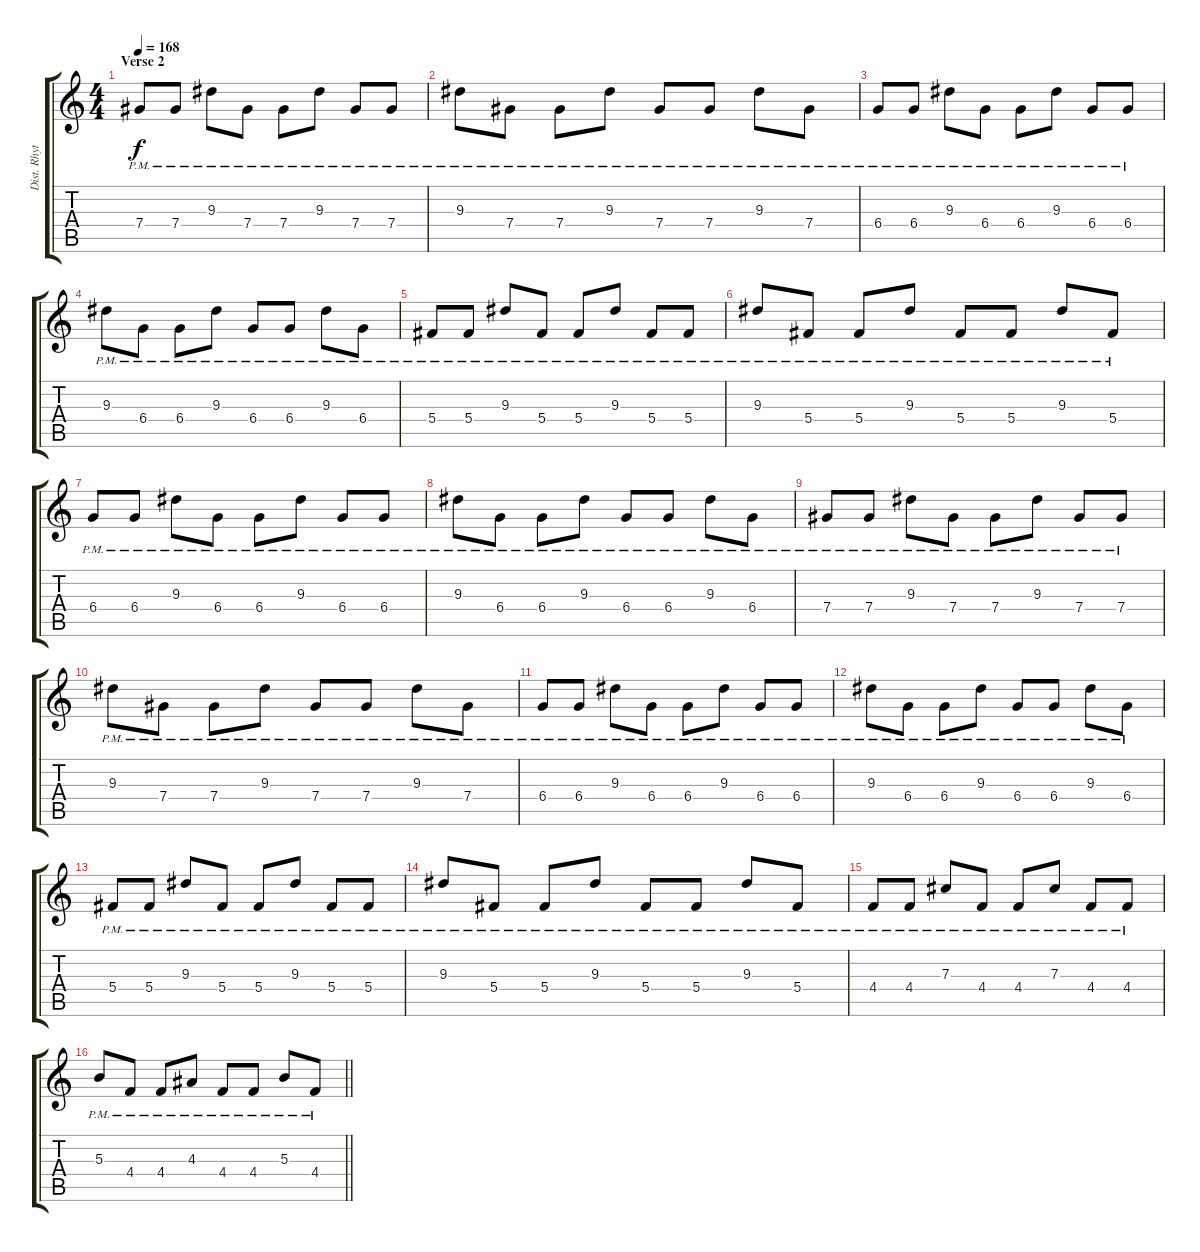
\track ("Dist. Rhytm Guitar [L]" "Dist. Rhyt") {instrument distortionguitar}
\staff {score tabs}
\tuning (Eb4 Bb3 Gb3 Db3 Ab2 Db2) {hide}
\ts (4 4)
\section ("" "Verse 2")
\tempo 168
\clef g2
\ks c
7.4{pm}.8{dy f} 7.4{pm}.8 9.3{pm}.8 7.4{pm}.8 7.4{pm}.8 9.3{pm}.8 7.4{pm}.8 7.4{pm}.8 |
9.3{pm}.8 7.4{pm}.8 7.4{pm}.8 9.3{pm}.8 7.4{pm}.8 7.4{pm}.8 9.3{pm}.8 7.4{pm}.8 |
6.4{pm}.8 6.4{pm}.8 9.3{pm}.8 6.4{pm}.8 6.4{pm}.8 9.3{pm}.8 6.4{pm}.8 6.4{pm}.8 |
9.3{pm}.8 6.4{pm}.8 6.4{pm}.8 9.3{pm}.8 6.4{pm}.8 6.4{pm}.8 9.3{pm}.8 6.4{pm}.8 |
5.4{pm}.8 5.4{pm}.8 9.3{pm}.8 5.4{pm}.8 5.4{pm}.8 9.3{pm}.8 5.4{pm}.8 5.4{pm}.8 |
9.3{pm}.8 5.4{pm}.8 5.4{pm}.8 9.3{pm}.8 5.4{pm}.8 5.4{pm}.8 9.3{pm}.8 5.4{pm}.8 |
6.4{pm}.8 6.4{pm}.8 9.3{pm}.8 6.4{pm}.8 6.4{pm}.8 9.3{pm}.8 6.4{pm}.8 6.4{pm}.8 |
9.3{pm}.8 6.4{pm}.8 6.4{pm}.8 9.3{pm}.8 6.4{pm}.8 6.4{pm}.8 9.3{pm}.8 6.4{pm}.8 |
7.4{pm}.8 7.4{pm}.8 9.3{pm}.8 7.4{pm}.8 7.4{pm}.8 9.3{pm}.8 7.4{pm}.8 7.4{pm}.8 |
9.3{pm}.8 7.4{pm}.8 7.4{pm}.8 9.3{pm}.8 7.4{pm}.8 7.4{pm}.8 9.3{pm}.8 7.4{pm}.8 |
6.4{pm}.8 6.4{pm}.8 9.3{pm}.8 6.4{pm}.8 6.4{pm}.8 9.3{pm}.8 6.4{pm}.8 6.4{pm}.8 |
9.3{pm}.8 6.4{pm}.8 6.4{pm}.8 9.3{pm}.8 6.4{pm}.8 6.4{pm}.8 9.3{pm}.8 6.4{pm}.8 |
5.4{pm}.8 5.4{pm}.8 9.3{pm}.8 5.4{pm}.8 5.4{pm}.8 9.3{pm}.8 5.4{pm}.8 5.4{pm}.8 |
9.3{pm}.8 5.4{pm}.8 5.4{pm}.8 9.3{pm}.8 5.4{pm}.8 5.4{pm}.8 9.3{pm}.8 5.4{pm}.8 |
4.4{pm}.8 4.4{pm}.8 7.3{pm}.8 4.4{pm}.8 4.4{pm}.8 7.3{pm}.8 4.4{pm}.8 4.4{pm}.8 |
\barLineRight lightlight
5.3{pm}.8 4.4{pm}.8 4.4{pm}.8 4.3{pm}.8 4.4{pm}.8 4.4{pm}.8 5.3{pm}.8 4.4{pm}.8
